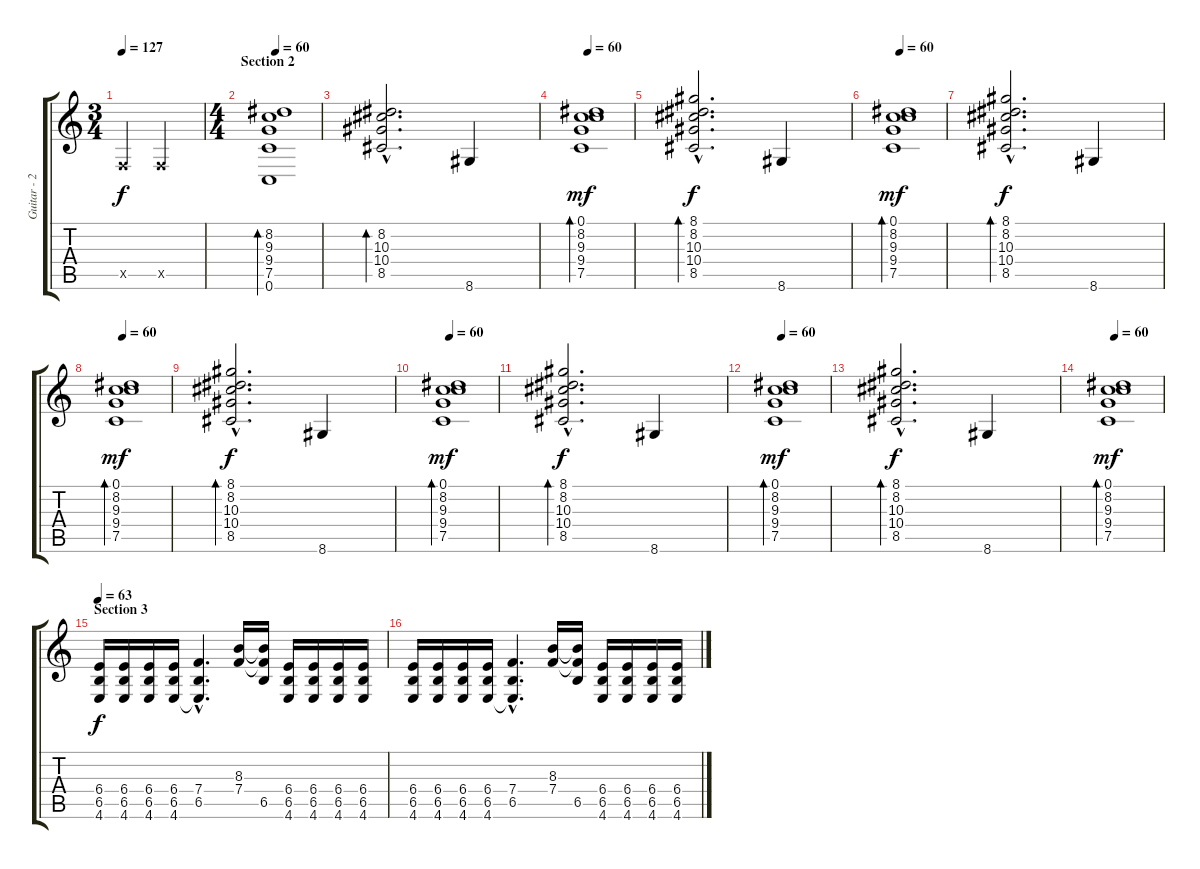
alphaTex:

\track ("Guitar - 2 steps down (C)" "Guitar - 2") {instrument distortionguitar}
\staff {score tabs}
\tuning (C4 G3 Eb3 Bb2 F2 C2) {hide}
\ts (3 4)
\tempo 127
\clef g2
\ks c
0.5{x}.4{dy f} 0.5{x}.2 |
\ts (4 4)
\section ("" "Section 2")
\tempo 60
(8.2 9.3 9.4 7.5 0.6).1{bd 120 volume 13} |
(8.2{hac} 10.3{hac} 10.4{hac} 8.5{hac}).2{d bd 240 volume 15} 8.6.4 |
\tempo 60
(0.1 8.2 9.3 9.4 7.5).1{bd 120 dy mf volume 13} |
(8.1{hac} 8.2{hac} 10.3{hac} 10.4{hac} 8.5{hac}).2{d bd 240 dy f volume 15} 8.6.4 |
\tempo 60
(0.1 8.2 9.3 9.4 7.5).1{bd 120 dy mf volume 13} |
(8.1{hac} 8.2{hac} 10.3{hac} 10.4{hac} 8.5{hac}).2{d bd 240 dy f volume 15} 8.6.4 |
\tempo 60
(0.1 8.2 9.3 9.4 7.5).1{bd 120 dy mf volume 13} |
(8.1{hac} 8.2{hac} 10.3{hac} 10.4{hac} 8.5{hac}).2{d bd 240 dy f volume 15} 8.6.4 |
\tempo 60
(0.1 8.2 9.3 9.4 7.5).1{bd 120 dy mf volume 13} |
(8.1{hac} 8.2{hac} 10.3{hac} 10.4{hac} 8.5{hac}).2{d bd 240 dy f volume 15} 8.6.4 |
\tempo 60
(0.1 8.2 9.3 9.4 7.5).1{bd 120 dy mf volume 13} |
(8.1{hac} 8.2{hac} 10.3{hac} 10.4{hac} 8.5{hac}).2{d bd 240 dy f volume 15} 8.6.4 |
\tempo 60
(0.1 8.2 9.3 9.4 7.5).1{bd 120 dy mf volume 11} |
\section ("" "Section 3")
\tempo 63
(6.4 6.5 4.6).16{dy f volume 16} (6.4 6.5 4.6).16 (6.4 6.5 4.6).16 (6.4 6.5 4.6).16 (7.4{hac} 6.5{hac} 4.6{hac t}).4{d} (8.3 7.4).16 (8.3{t} 7.4{t} 6.5).16 (6.4 6.5 4.6).16 (6.4 6.5 4.6).16 (6.4 6.5 4.6).16 (6.4 6.5 4.6).16 |
(6.4 6.5 4.6).16 (6.4 6.5 4.6).16 (6.4 6.5 4.6).16 (6.4 6.5 4.6).16 (7.4{hac} 6.5{hac} 4.6{hac t}).4{d} (8.3 7.4).16 (8.3{t} 7.4{t} 6.5).16 (6.4 6.5 4.6).16 (6.4 6.5 4.6).16 (6.4 6.5 4.6).16 (6.4 6.5 4.6).16
